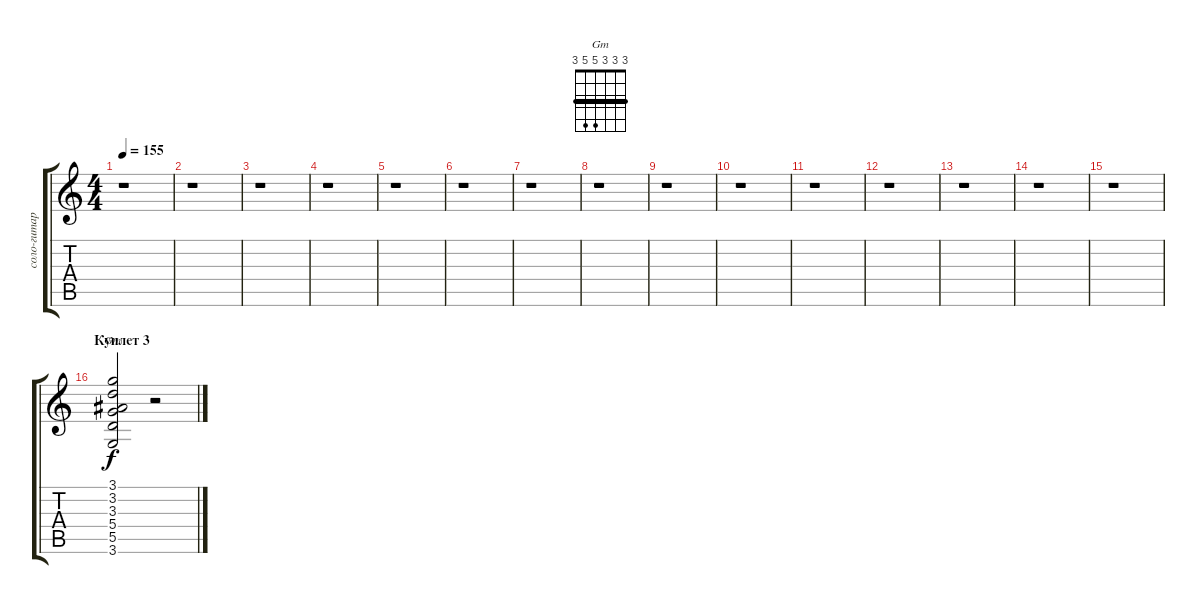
\track ("соло-гитара Shura Bi" "соло-гитар") {instrument electricguitarjazz}
\staff {score tabs}
\tuning (E4 B3 G3 D3 A2 E2) {hide}
\chord ("Gm" 3 3 3 5 5 3) {barre 3}
\ts (4 4)
\tempo 155
\clef g2
\ks c
r.1{dy f} |
r.1 |
r.1 |
r.1 |
r.1 |
r.1 |
r.1 |
r.1 |
r.1 |
r.1 |
r.1 |
r.1 |
r.1 |
r.1 |
r.1 |
\section ("" "Куплет 3")
(3.1 3.2 3.3 5.4 5.5 3.6).2{ch "Gm" volume 14 instrument electricguitarjazz} r.2
